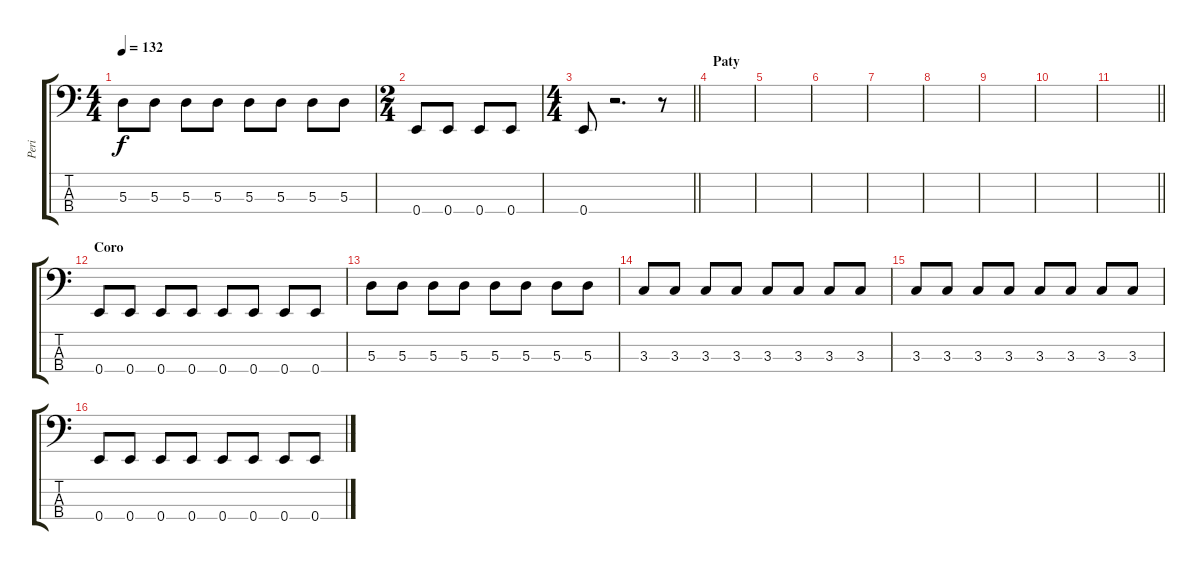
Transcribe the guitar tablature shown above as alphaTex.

\track ("Peri" "Peri") {instrument electricbassfinger}
\staff {score tabs}
\tuning (G2 D2 A1 E1) {hide}
\ts (4 4)
\tempo 132
\clef f4
\ks c
5.3.8{dy f} 5.3.8 5.3.8 5.3.8 5.3.8 5.3.8 5.3.8 5.3.8 |
\ts (2 4)
0.4.8 0.4.8 0.4.8 0.4.8 |
\ts (4 4)
\barLineRight lightlight
0.4.8 r.2{d} r.8 |
\section ("" "Paty")
|
|
|
|
|
|
|
\barLineRight lightlight
|
\section ("" "Coro")
0.4.8 0.4.8 0.4.8 0.4.8 0.4.8 0.4.8 0.4.8 0.4.8 |
5.3.8 5.3.8 5.3.8 5.3.8 5.3.8 5.3.8 5.3.8 5.3.8 |
3.3.8 3.3.8 3.3.8 3.3.8 3.3.8 3.3.8 3.3.8 3.3.8 |
3.3.8 3.3.8 3.3.8 3.3.8 3.3.8 3.3.8 3.3.8 3.3.8 |
0.4.8 0.4.8 0.4.8 0.4.8 0.4.8 0.4.8 0.4.8 0.4.8
